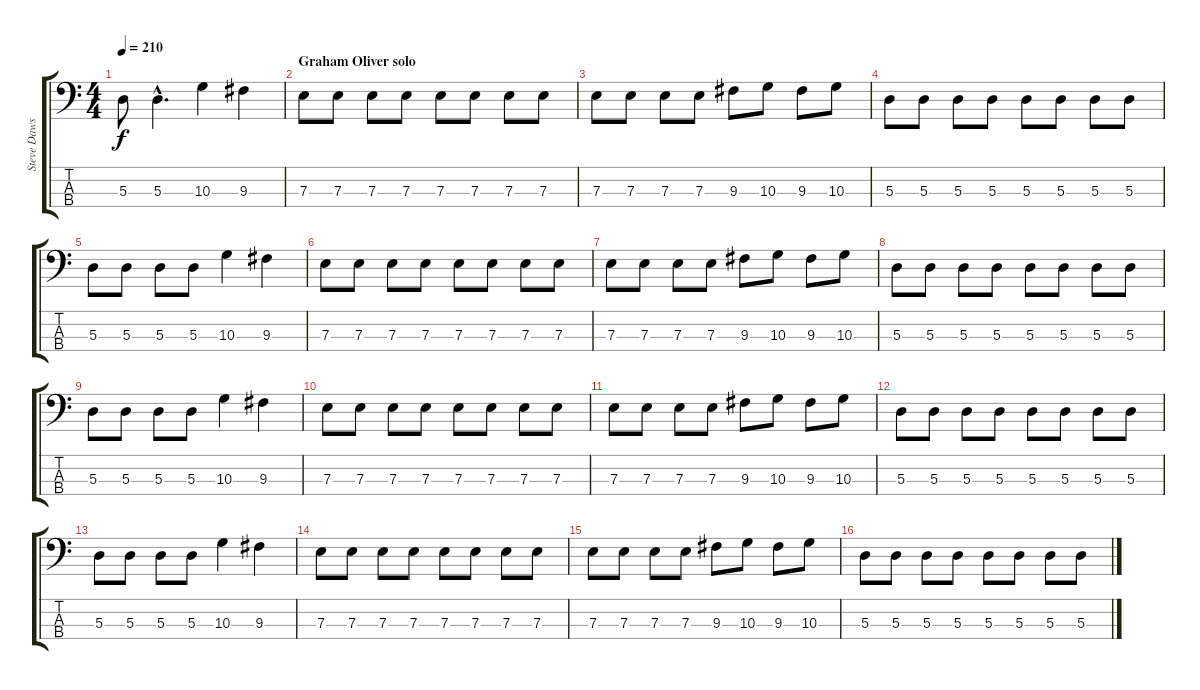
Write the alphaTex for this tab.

\track ("Steve Dawson" "Steve Daws") {instrument electricbassfinger}
\staff {score tabs}
\tuning (G2 D2 A1 E1) {hide}
\ts (4 4)
\tempo 210
\clef f4
\ks c
5.3{t}.8{dy f} 5.3{hac}.4{d} 10.3.4 9.3.4 |
\section ("" "Graham Oliver solo")
7.3.8 7.3.8 7.3.8 7.3.8 7.3.8 7.3.8 7.3.8 7.3.8 |
7.3.8 7.3.8 7.3.8 7.3.8 9.3.8 10.3.8 9.3.8 10.3.8 |
5.3.8 5.3.8 5.3.8 5.3.8 5.3.8 5.3.8 5.3.8 5.3.8 |
5.3.8 5.3.8 5.3.8 5.3.8 10.3.4 9.3.4 |
7.3.8 7.3.8 7.3.8 7.3.8 7.3.8 7.3.8 7.3.8 7.3.8 |
7.3.8 7.3.8 7.3.8 7.3.8 9.3.8 10.3.8 9.3.8 10.3.8 |
5.3.8 5.3.8 5.3.8 5.3.8 5.3.8 5.3.8 5.3.8 5.3.8 |
5.3.8 5.3.8 5.3.8 5.3.8 10.3.4 9.3.4 |
7.3.8 7.3.8 7.3.8 7.3.8 7.3.8 7.3.8 7.3.8 7.3.8 |
7.3.8 7.3.8 7.3.8 7.3.8 9.3.8 10.3.8 9.3.8 10.3.8 |
5.3.8 5.3.8 5.3.8 5.3.8 5.3.8 5.3.8 5.3.8 5.3.8 |
5.3.8 5.3.8 5.3.8 5.3.8 10.3.4 9.3.4 |
7.3.8 7.3.8 7.3.8 7.3.8 7.3.8 7.3.8 7.3.8 7.3.8 |
7.3.8 7.3.8 7.3.8 7.3.8 9.3.8 10.3.8 9.3.8 10.3.8 |
5.3.8 5.3.8 5.3.8 5.3.8 5.3.8 5.3.8 5.3.8 5.3.8
